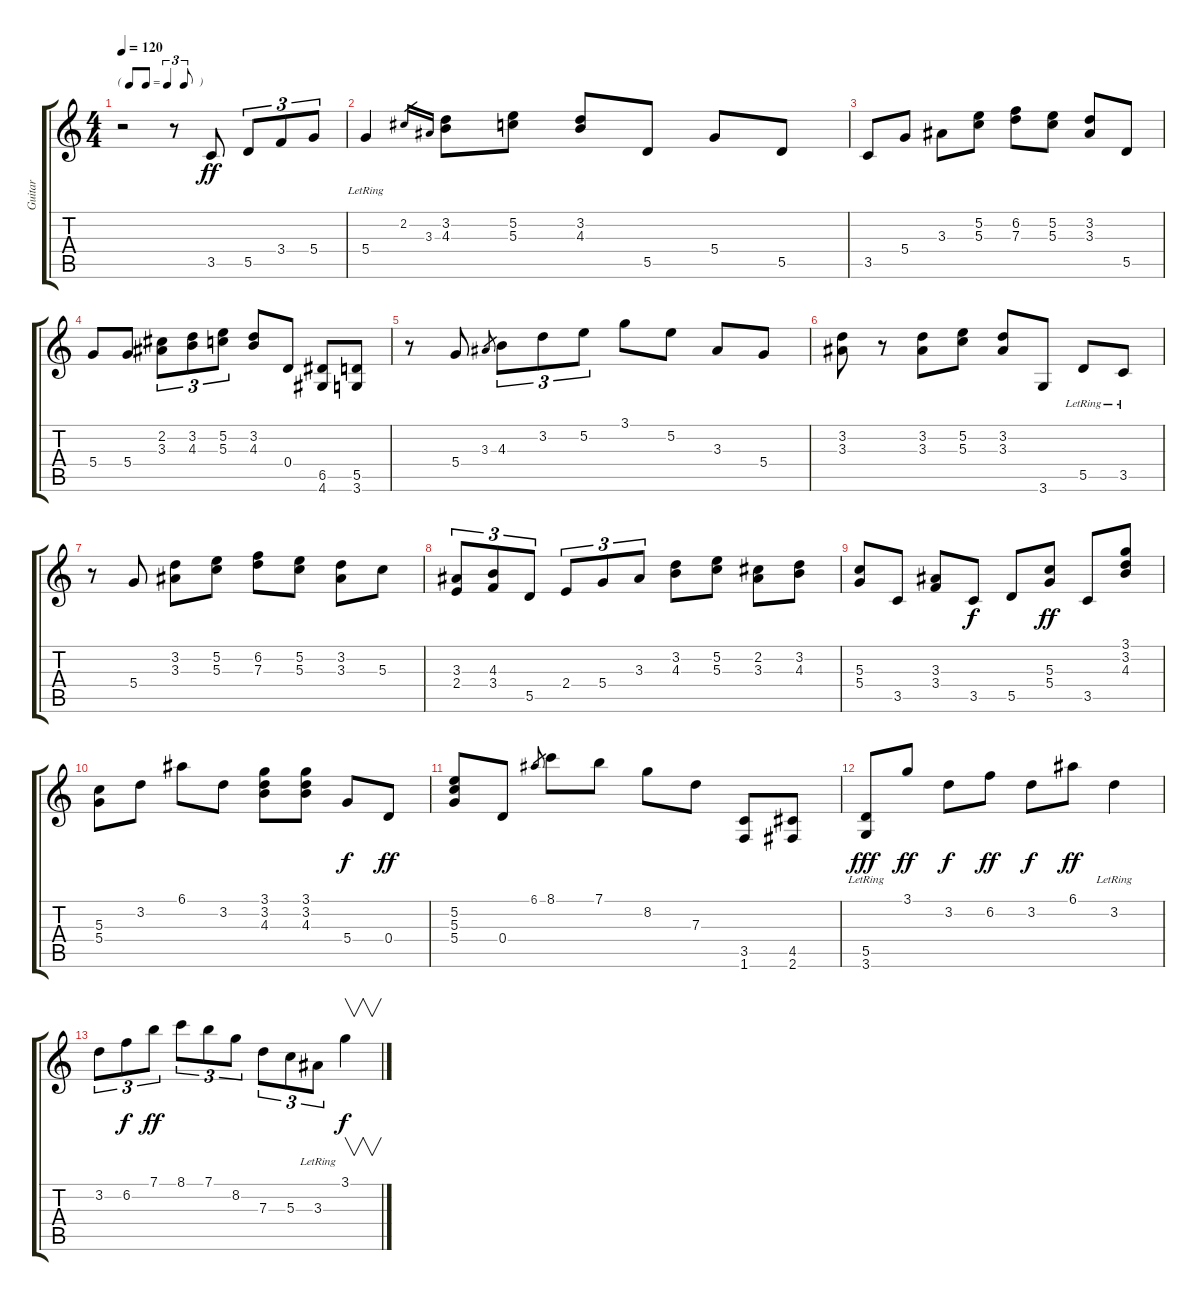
\track ("Guitar" "Guitar") {instrument electricguitarjazz}
\staff {score tabs}
\tuning (E4 B3 G3 D3 A2 E2) {hide}
\ts (4 4)
\tf triplet8th
\tempo 120
\clef g2
\ks c
r.2{dy ff instrument electricguitarjazz} r.8 3.5.8 5.5.8{tu (3 2)} 3.4.8{tu (3 2)} 5.4.8{tu (3 2)} |
5.4{lr}.4 2.2.16{gr} 3.3.16{gr} (3.2 4.3).8 (5.2 5.3).8 (3.2 4.3).8 5.5.8 5.4.8 5.5.8 |
3.5.8 5.4.8 3.3.8 (5.2 5.3).8 (6.2 7.3).8 (5.2 5.3).8 (3.2 3.3).8 5.5.8 |
5.4.8 5.4.8 (2.2 3.3).8{tu (3 2)} (3.2 4.3).8{tu (3 2)} (5.2 5.3).8{tu (3 2)} (3.2 4.3).8 0.4.8 (6.5 4.6).8 (5.5 3.6).8 |
r.8 5.4.8 3.3.8{gr} 4.3.8{tu (3 2)} 3.2.8{tu (3 2)} 5.2.8{tu (3 2)} 3.1.8 5.2.8 3.3.8 5.4.8 |
(3.2 3.3).8 r.8 (3.2 3.3).8 (5.2 5.3).8 (3.2 3.3).8 3.6.8 5.5{lr}.8 3.5{lr}.8 |
r.8 5.4.8 (3.2 3.3).8 (5.2 5.3).8 (6.2 7.3).8 (5.2 5.3).8 (3.2 3.3).8 5.3.8 |
(3.3 2.4).8{tu (3 2)} (4.3 3.4).8{tu (3 2)} 5.5.8{tu (3 2)} 2.4.8{tu (3 2)} 5.4.8{tu (3 2)} 3.3.8{tu (3 2)} (3.2 4.3).8 (5.2 5.3).8 (2.2 3.3).8 (3.2 4.3).8 |
(5.3 5.4).8 3.5.8 (3.3 3.4).8 3.5.8{dy f} 5.5.8 (5.3 5.4).8{dy ff} 3.5.8 (3.1 3.2 4.3).8 |
(5.3 5.4).8 3.2.8 6.1.8 3.2.8 (3.1 3.2 4.3).8 (3.1 3.2 4.3).8 5.4.8{dy f} 0.4.8{dy ff} |
(5.2 5.3 5.4).8 0.4.8 6.1.8{gr} 8.1.8 7.1.8 8.2.8 7.3.8 (3.5 1.6).8 (4.5 2.6).8 |
(5.5 3.6{lr}).8{dy fff} 3.1.8{dy ff} 3.2.8{dy f} 6.2.8{dy ff} 3.2.8{dy f} 6.1.8{dy ff} 3.2{lr}.4 |
3.2.8{tu (3 2)} 6.2.8{tu (3 2) dy f} 7.1.8{tu (3 2) dy ff} 8.1.8{tu (3 2)} 7.1.8{tu (3 2)} 8.2.8{tu (3 2)} 7.3.8{tu (3 2)} 5.3.8{tu (3 2)} 3.3{lr}.8{tu (3 2)} 3.1.4{v dy f}
